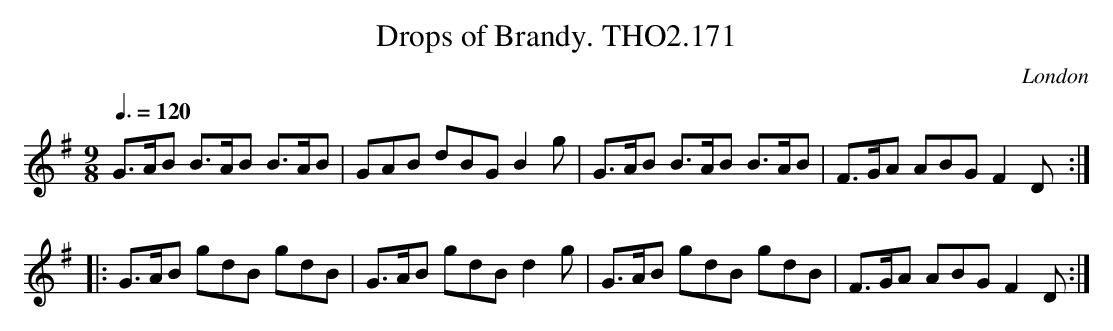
X:1
T:Drops of Brandy. THO2.171
O:London
M:9/8
L:1/8
Q:3/8=120
K:G
G>AB B>AB B>AB|GAB dBG B2g|G>AB B>AB B>AB|F>GA ABG F2D:|
|:G>AB gdB gdB|G>AB gdB d2g|G>AB gdB gdB|F>GA ABG F2D:|
